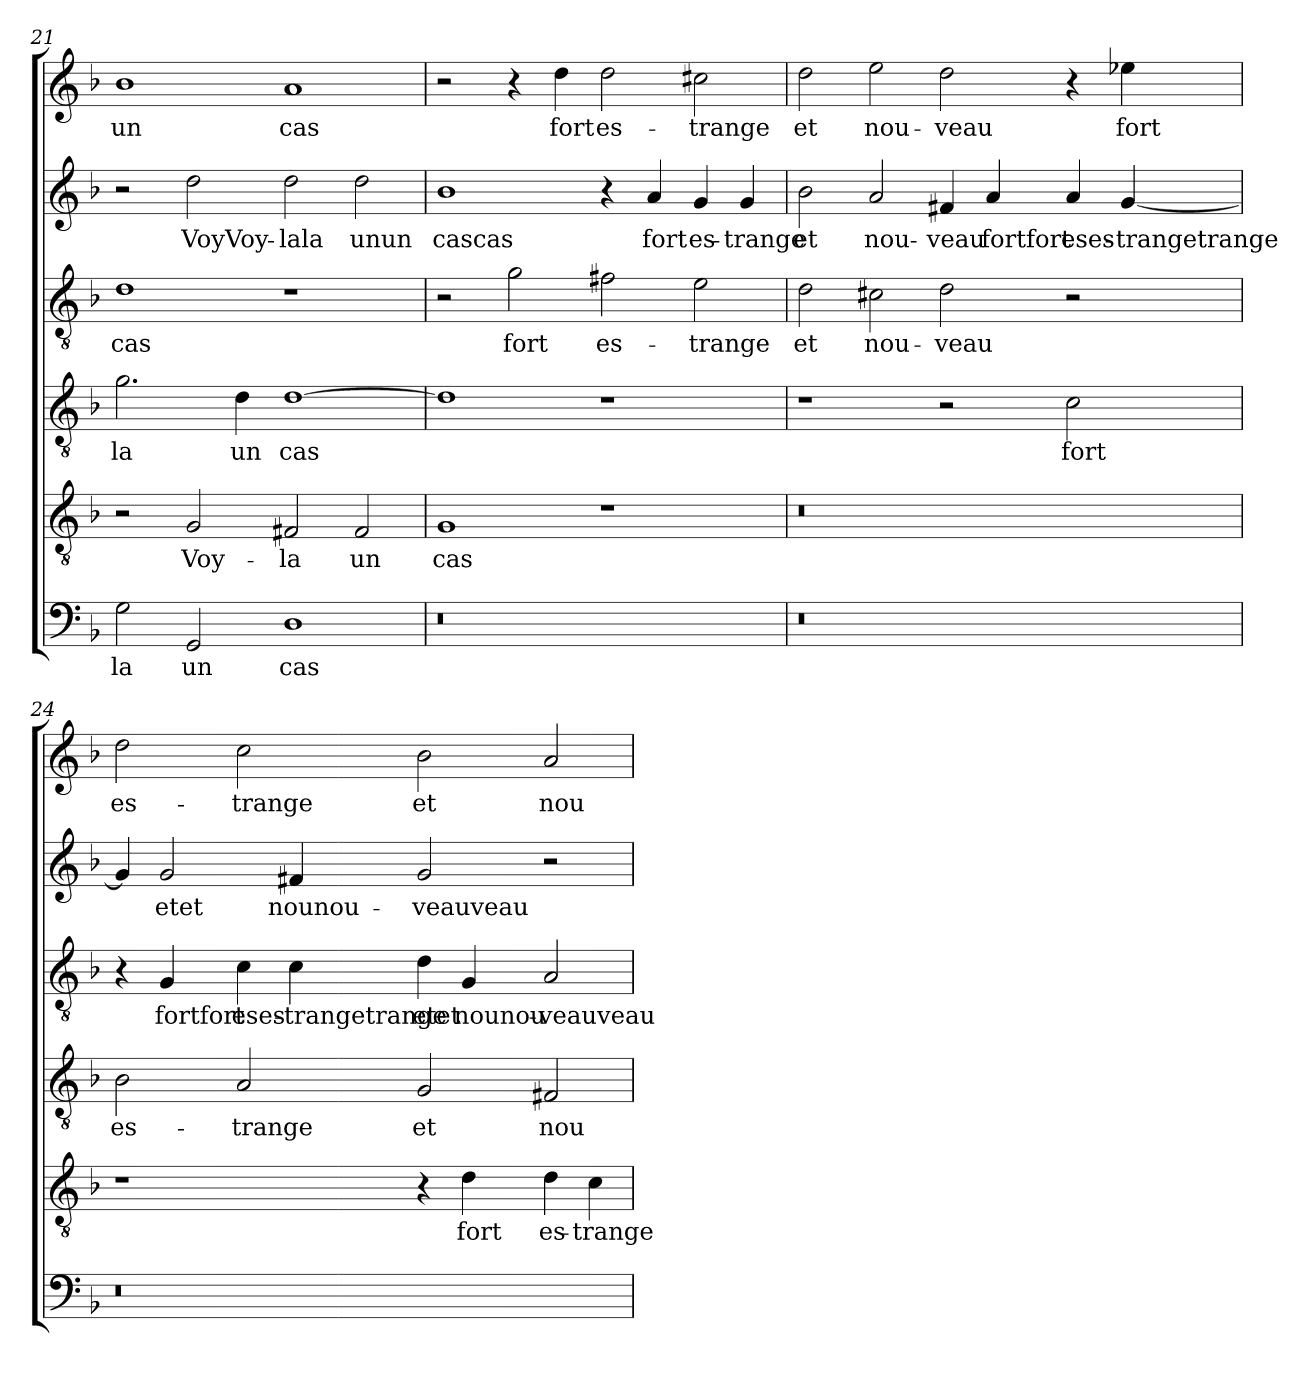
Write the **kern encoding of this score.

**kern	**text	**kern	**text	**kern	**text	**kern	**text	**kern	**text	**kern	**text
*part6	*part6	*part5	*part5	*part4	*part4	*part3	*part3	*part2	*part2	*part1	*part1
*staff6	*staff6	*staff5	*staff5	*staff4	*staff4	*staff3	*staff3	*staff2	*staff2	*staff1	*staff1
*clefF4	*	*clefGv2	*	*clefGv2	*	*clefGv2	*	*clefG2	*	*clefG2	*
*k[b-]	*	*k[b-]	*	*k[b-]	*	*k[b-]	*	*k[b-]	*	*k[b-]	*
=21	=21	=21	=21	=21	=21	=21	=21	=21	=21	=21	=21
2G	-la	2r	.	2.g	-la	1d	cas	2r	.	1b-	un
2GG	un	2G	Voy-	.	.	.	.	2dd	VoyVoy-	.	.
.	.	.	.	4d	un	.	.	.	.	.	.
1D	cas	2F#X	-la	[1d	cas	1r	.	2dd	-lala	1a	cas
.	.	2F#	un	.	.	.	.	2dd	unun	.	.
=22	=22	=22	=22	=22	=22	=22	=22	=22	=22	=22	=22
0r	.	1G	cas	1d]	.	2r	.	1b-	cascas	2r	.
.	.	.	.	.	.	2g	fort	.	.	4r	.
.	.	.	.	.	.	.	.	.	.	4dd	fort
.	.	1r	.	1r	.	2f#X	es-	4r	.	2dd	es-
.	.	.	.	.	.	.	.	4a	fort	.	.
.	.	.	.	.	.	2e	-trange	4g	es-	2cc#X	-trange
.	.	.	.	.	.	.	.	4g	-trange	.	.
!!LO:PB:g=z
=23	=23	=23	=23	=23	=23	=23	=23	=23	=23	=23	=23
0r	.	0r	.	1r	.	2d	et	2b-	et	2dd	et
.	.	.	.	.	.	2c#X	nou-	2a	nou-	2ee	nou-
.	.	.	.	2r	.	2d	-veau	4f#X	-veau	2dd	-veau
.	.	.	.	.	.	.	.	4a	fortfort	.	.
.	.	.	.	2c	fort	2r	.	4a	eses-	4r	.
.	.	.	.	.	.	.	.	[4g	-trangetrange	4ee-X	fort
=24	=24	=24	=24	=24	=24	=24	=24	=24	=24	=24	=24
0r	.	1r	.	2B-	es-	4r	.	4g]	.	2dd	es-
.	.	.	.	.	.	4G	fortfort	2g	etet	.	.
.	.	.	.	2A	-trange	4c	eses-	.	.	2cc	-trange
.	.	.	.	.	.	4c	-trangetrange	4f#X	nounou-	.	.
.	.	4r	.	2G	et	4d	etet	2g	-veauveau	2b-	et
.	.	4d	fort	.	.	4G	nounou-	.	.	.	.
.	.	4d	es-	2F#X	nou-	2A	-veauveau	2r	.	2a	nou-
.	.	4c	-trange	.	.	.	.	.	.	.	.
=	=	=	=	=	=	=	=	=	=	=	=
*-	*-	*-	*-	*-	*-	*-	*-	*-	*-	*-	*-
